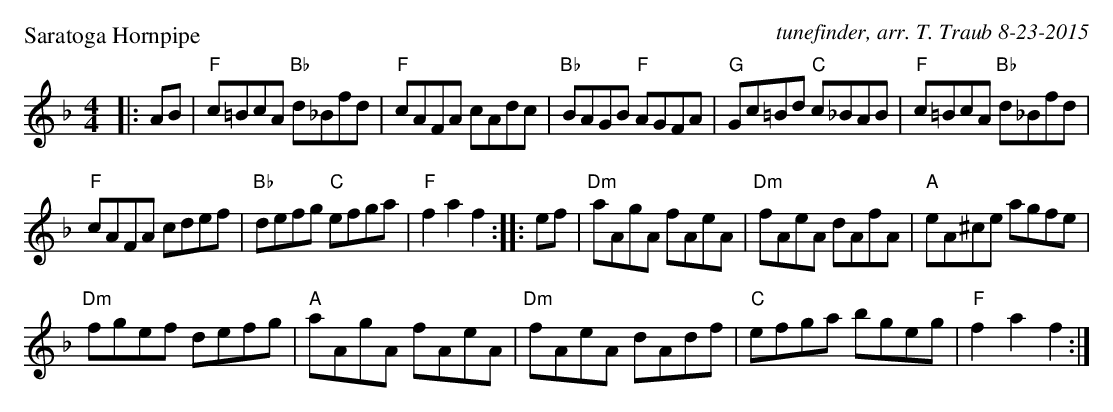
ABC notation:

X:1
P: Saratoga Hornpipe
M: 4/4
L: 1/8
C: tunefinder, arr. T. Traub 8-23-2015
K: F
|: AB|"F"c=BcA "Bb"d_Bfd|"F"cAFA cAdc|"Bb"BAGB "F"AGFA|"G"Gc=Bd "C"c_BAB| "F"c=BcA "Bb"d_Bfd|
"F"cAFA cdef|"Bb"defg "C"efga|"F"f2 a2 f2:||: ef|"Dm"aAgA fAeA|"Dm"fAeA dAfA|"A"eA^ce agfe|
"Dm"fgef defg|"A"aAgA fAeA|"Dm"fAeA dAdf|"C"efga bgeg|"F"f2 a2 f2:|
